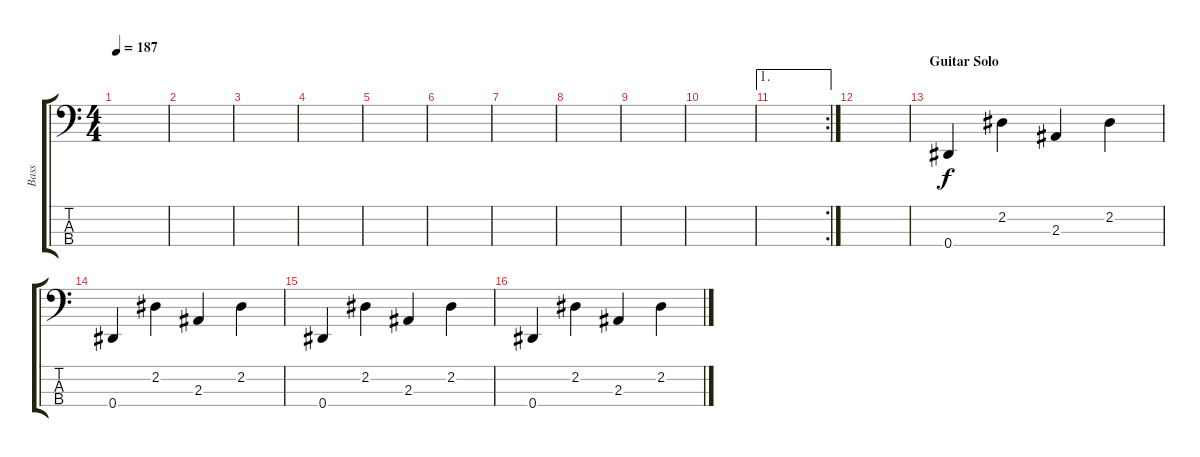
\track ("Bass" "Bass") {instrument electricbassfinger}
\staff {score tabs}
\tuning (Gb2 Db2 Ab1 Eb1) {hide}
\ts (4 4)
\tempo 187
\clef f4
\ks c
|
|
|
|
|
|
|
|
|
|
\ae 1
\rc 2
|
|
\section ("" "Guitar Solo")
0.4.4 2.2.4 2.3.4 2.2.4 |
0.4.4 2.2.4 2.3.4 2.2.4 |
0.4.4 2.2.4 2.3.4 2.2.4 |
0.4.4 2.2.4 2.3.4 2.2.4
